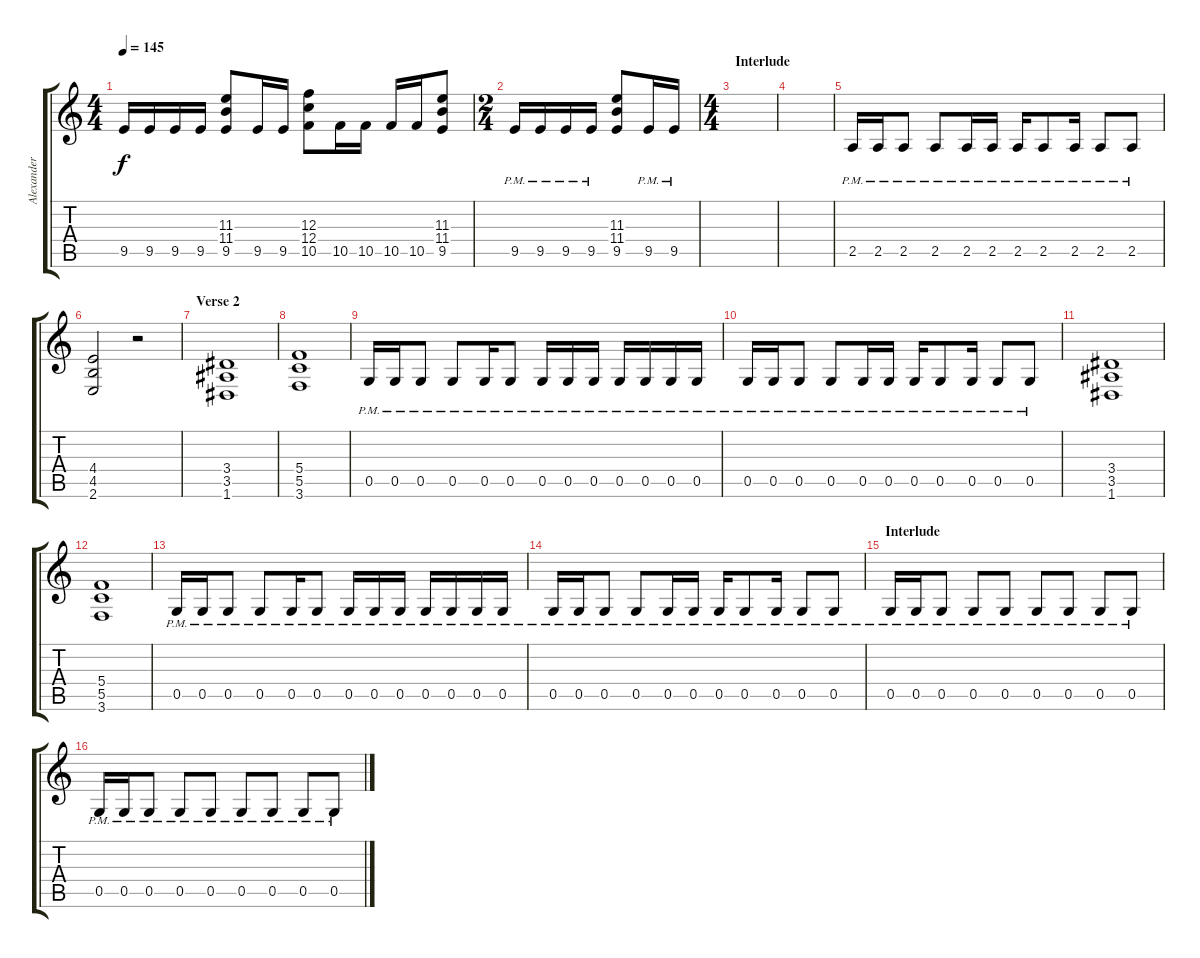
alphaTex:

\track ("Alexander Kuoppala" "Alexander ") {instrument distortionguitar}
\staff {score tabs}
\tuning (D4 A3 F3 C3 G2 D2) {hide}
\ts (4 4)
\tempo 145
\clef g2
\ks c
9.5.16{dy f} 9.5.16 9.5.16 9.5.16 (11.3 11.4 9.5).8 9.5.16 9.5.16 (12.3 12.4 10.5).8 10.5.16 10.5.16 10.5.16 10.5.16 (11.3 11.4 9.5).8 |
\ts (2 4)
9.5{pm}.16 9.5{pm}.16 9.5{pm}.16 9.5{pm}.16 (11.3 11.4 9.5).8 9.5{pm}.16 9.5{pm}.16 |
\ts (4 4)
\section ("" "Interlude")
|
|
2.5{pm}.16 2.5{pm}.16 2.5{pm}.8 2.5{pm}.8 2.5{pm}.16 2.5{pm}.16 2.5{pm}.16 2.5{pm}.8 2.5{pm}.16 2.5{pm}.8 2.5{pm}.8 |
(4.4 4.5 2.6).2 r.2 |
\section ("" "Verse 2")
(3.4 3.5 1.6).1 |
(5.4 5.5 3.6).1 |
0.5{pm}.16 0.5{pm}.16 0.5{pm}.8 0.5{pm}.8 0.5{pm}.16 0.5{pm}.8 0.5{pm}.16 0.5{pm}.16 0.5{pm}.16 0.5{pm}.16 0.5{pm}.16 0.5{pm}.16 0.5{pm}.16 |
0.5{pm}.16 0.5{pm}.16 0.5{pm}.8 0.5{pm}.8 0.5{pm}.16 0.5{pm}.16 0.5{pm}.16 0.5{pm}.8 0.5{pm}.16 0.5{pm}.8 0.5{pm}.8 |
(3.4 3.5 1.6).1 |
(5.4 5.5 3.6).1 |
0.5{pm}.16 0.5{pm}.16 0.5{pm}.8 0.5{pm}.8 0.5{pm}.16 0.5{pm}.8 0.5{pm}.16 0.5{pm}.16 0.5{pm}.16 0.5{pm}.16 0.5{pm}.16 0.5{pm}.16 0.5{pm}.16 |
0.5{pm}.16 0.5{pm}.16 0.5{pm}.8 0.5{pm}.8 0.5{pm}.16 0.5{pm}.16 0.5{pm}.16 0.5{pm}.8 0.5{pm}.16 0.5{pm}.8 0.5{pm}.8 |
\section ("" "Interlude")
0.5{pm}.16 0.5{pm}.16 0.5{pm}.8 0.5{pm}.8 0.5{pm}.8 0.5{pm}.8 0.5{pm}.8 0.5{pm}.8 0.5{pm}.8 |
0.5{pm}.16 0.5{pm}.16 0.5{pm}.8 0.5{pm}.8 0.5{pm}.8 0.5{pm}.8 0.5{pm}.8 0.5{pm}.8 0.5{pm}.8
